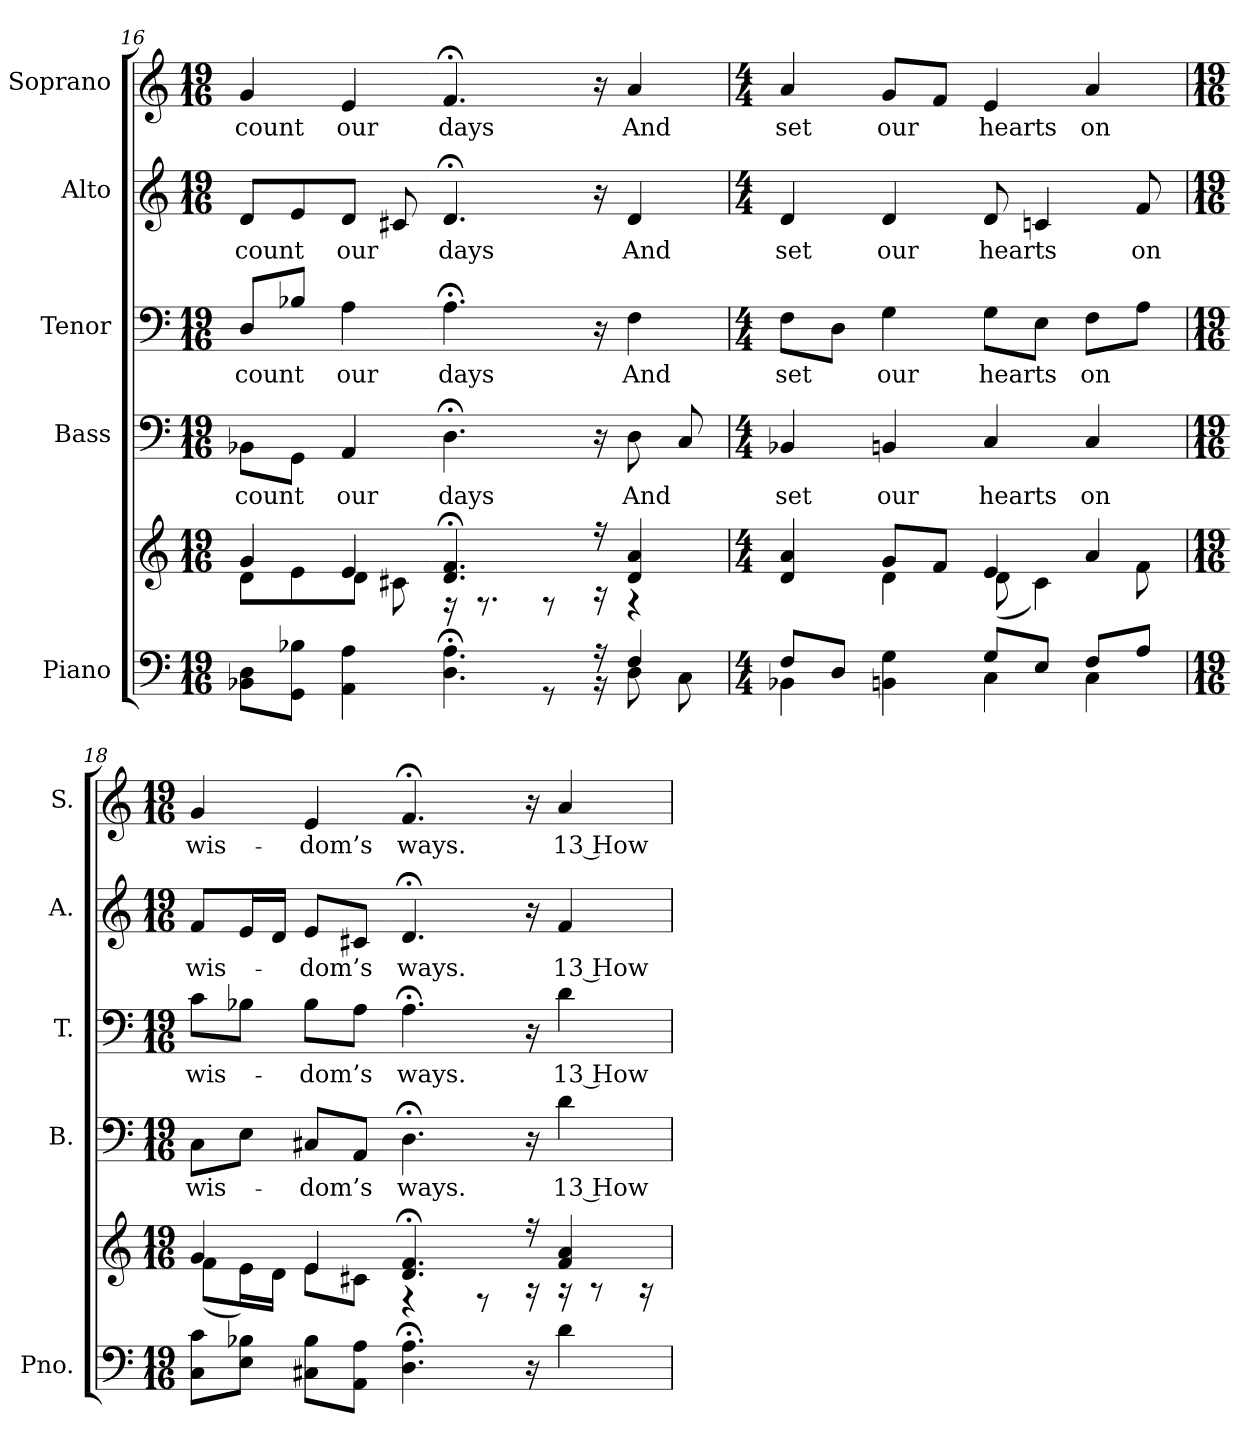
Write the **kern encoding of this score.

**kern	**kern	**kern	**text	**kern	**text	**kern	**text	**kern	**text
*part5	*part5	*part4	*part4	*part3	*part3	*part2	*part2	*part1	*part1
*staff6	*staff5	*staff4	*staff4	*staff3	*staff3	*staff2	*staff2	*staff1	*staff1
*I"Piano	*	*I"Bass	*	*I"Tenor	*	*I"Alto	*	*I"Soprano	*
*I'Pno.	*	*I'B.	*	*I'T.	*	*I'A.	*	*I'S.	*
*clefF4	*clefG2	*clefF4	*	*clefF4	*	*clefG2	*	*clefG2	*
*k[]	*k[]	*k[]	*	*k[]	*	*k[]	*	*k[]	*
*C:	*C:	*C:	*	*C:	*	*C:	*	*C:	*
*M19/16	*M19/16	*M19/16	*	*M19/16	*	*M19/16	*	*M19/16	*
=16	=16	=16	=16	=16	=16	=16	=16	=16	=16
*^	*^	*	*	*	*	*	*	*	*
!	!	!	!	!	!LO:LY:b:color=#000000	!	!	!	!	!	!
!	!	!	!	!	!	!	!LO:LY:b:color=#000000	!	!	!	!
!	!	!	!	!	!	!	!	!	!LO:LY:b:color=#000000	!	!
!	!	!	!	!	!	!	!	!	!	!	!LO:LY:b:color=#000000
8BB-Xi\ 8DiL	2ryy	4gi/	8di\L	8BB-Xi\L	count	8Di/L	count	8di/L	count	4gi/	count
8GGi\ 8B-XiJ	.	.	8ei\	8GGi\J	.	8B-Xi/J	.	8ei/	.	.	.
!	!	!	!	!	!LO:LY:b:color=#000000	!	!	!	!	!	!
!	!	!	!	!	!	!	!LO:LY:b:color=#000000	!	!	!	!
!	!	!	!	!	!	!	!	!	!LO:LY:b:color=#000000	!	!
!	!	!	!	!	!	!	!	!	!	!	!LO:LY:b:color=#000000
4AAi\ 4Ai	.	4ei/	8di\J	4AAi/	our	4Ai\	our	8di/J	our	4ei/	our
.	.	.	8c#Xi\	.	.	.	.	8c#Xi/	.	.	.
!	!	!	!	!	!LO:LY:b:color=#000000	!	!	!	!	!	!
!	!	!	!	!	!	!	!LO:LY:b:color=#000000	!	!	!	!
!	!	!	!	!	!	!	!	!	!LO:LY:b:color=#000000	!	!
!	!	!	!	!	!	!	!	!	!	!	!LO:LY:b:color=#000000
4.Di\; 4.Ai;	4ryy	4.di/; 4.fi;	16r	4.D;i\	days	4.A;i\	days	4.d;i/	days	4.f;i/	days
.	.	.	8.r	.	.	.	.	.	.	.	.
.	8r	.	8r	.	.	.	.	.	.	.	.
16r	16r	16r	16r	16r	.	16r	.	16r	.	16r	.
!	!	!	!	!	!LO:LY:b:color=#000000	!	!	!	!	!	!
!	!	!	!	!	!	!	!LO:LY:b:color=#000000	!	!	!	!
!	!	!	!	!	!	!	!	!	!LO:LY:b:color=#000000	!	!
!	!	!	!	!	!	!	!	!	!	!	!LO:LY:b:color=#000000
4Fi/	8Di\	4di/ 4ai	4r	8Di\	And	4Fi\	And	4di/	And	4ai/	And
.	8Ci\	.	.	8Ci/	.	.	.	.	.	.	.
!!LO:PB:g=z
=17	=17	=17	=17	=17	=17	=17	=17	=17	=17	=17	=17
*M4/4	*	*M4/4	*	*M4/4	*	*M4/4	*	*M4/4	*	*M4/4	*
!	!	!	!	!	!LO:LY:b:color=#000000	!	!	!	!	!	!
!	!	!	!	!	!	!	!LO:LY:b:color=#000000	!	!	!	!
!	!	!	!	!	!	!	!	!	!LO:LY:b:color=#000000	!	!
!	!	!	!	!	!	!	!	!	!	!	!LO:LY:b:color=#000000
8Fi/L	4BB-Xi\	4di/ 4ai	4ryy	4BB-Xi/	set	8Fi\L	set	4di/	set	4ai/	set
8Di/J	.	.	.	.	.	8Di\J	.	.	.	.	.
!	!	!	!	!	!LO:LY:b:color=#000000	!	!	!	!	!	!
!	!	!	!	!	!	!	!LO:LY:b:color=#000000	!	!	!	!
!	!	!	!	!	!	!	!	!	!LO:LY:b:color=#000000	!	!
!	!	!	!	!	!	!	!	!	!	!	!LO:LY:b:color=#000000
4BBni\ 4Gi	4ryy	8gi/L	4di\	4BBni/	our	4Gi\	our	4di/	our	8gi/L	our
.	.	8fi/J	.	.	.	.	.	.	.	8fi/J	.
!	!	!	!	!	!LO:LY:b:color=#000000	!	!	!	!	!	!
!	!	!	!	!	!	!	!LO:LY:b:color=#000000	!	!	!	!
!	!	!	!	!	!	!	!	!	!LO:LY:b:color=#000000	!	!
!	!	!	!	!	!	!	!	!	!	!	!LO:LY:b:color=#000000
8Gi/L	4Ci\	4ei/	(8di\	4Ci/	hearts	8Gi\L	hearts	8di/	hearts	4ei/	hearts
8Ei/J	.	.	4ci\)	.	.	8Ei\J	.	4cni/	.	.	.
!	!	!	!	!	!LO:LY:b:color=#000000	!	!	!	!	!	!
!	!	!	!	!	!	!	!LO:LY:b:color=#000000	!	!	!	!
!	!	!	!	!	!	!	!	!	!	!	!LO:LY:b:color=#000000
8Fi/L	4Ci\	4ai/	.	4Ci/	on	8Fi\L	on	.	.	4ai/	on
!	!	!	!	!	!	!	!	!	!LO:LY:b:color=#000000	!	!
8Ai/J	.	.	8fi\	.	.	8Ai\J	.	8fi/	on	.	.
*v	*v	*	*	*	*	*	*	*	*	*	*
=18	=18	=18	=18	=18	=18	=18	=18	=18	=18	=18
*M19/16	*M19/16	*	*M19/16	*	*M19/16	*	*M19/16	*	*M19/16	*
!	!	!	!	!LO:LY:b:color=#000000	!	!	!	!	!	!
!	!	!	!	!	!	!LO:LY:b:color=#000000	!	!	!	!
!	!	!	!	!	!	!	!	!LO:LY:b:color=#000000	!	!
!	!	!	!	!	!	!	!	!	!	!LO:LY:b:color=#000000
8Ci\ 8ciL	4gi/	(8fi\L	8Ci\L	wis-	8ci\L	wis-	8fi/L	wis-	4gi/	wis-
8Ei\ 8B-XiJ	.	16ei\L)	8Ei\J	.	8B-Xi\J	.	16ei/L	.	.	.
.	.	16di\JJ	.	.	.	.	16di/JJ	.	.	.
!	!	!	!	!LO:LY:b:color=#000000	!	!	!	!	!	!
!	!	!	!	!	!	!LO:LY:b:color=#000000	!	!	!	!
!	!	!	!	!	!	!	!	!LO:LY:b:color=#000000	!	!
!	!	!	!	!	!	!	!	!	!	!LO:LY:b:color=#000000
8C#Xi\ 8B-iL	4ei/	8ei\L	8C#Xi/L	-dom’s	8B-i\L	-dom’s	8ei/L	-dom’s	4ei/	-dom’s
8AAi\ 8AiJ	.	8c#Xi\J	8AAi/J	.	8Ai\J	.	8c#Xi/J	.	.	.
!	!	!	!	!LO:LY:b:color=#000000	!	!	!	!	!	!
!	!	!	!	!	!	!LO:LY:b:color=#000000	!	!	!	!
!	!	!	!	!	!	!	!	!LO:LY:b:color=#000000	!	!
!	!	!	!	!	!	!	!	!	!	!LO:LY:b:color=#000000
4.Di\; 4.Ai;	4.di/; 4.fi;	4r	4.D;i\	ways.	4.A;i\	ways.	4.d;i/	ways.	4.f;i/	ways.
.	.	8r	.	.	.	.	.	.	.	.
16r	16r	16r	16r	.	16r	.	16r	.	16r	.
!	!	!	!	!LO:LY:b:color=#000000	!	!	!	!	!	!
!	!	!	!	!	!	!LO:LY:b:color=#000000	!	!	!	!
!	!	!	!	!	!	!	!	!LO:LY:b:color=#000000	!	!
!	!	!	!	!	!	!	!	!	!	!LO:LY:b:color=#000000
4di\	4fi/ 4ai	16r	4di\	13 How	4di\	13 How	4fi/	13 How	4ai/	13 How
.	.	8r	.	.	.	.	.	.	.	.
.	.	16r	.	.	.	.	.	.	.	.
*	*v	*v	*	*	*	*	*	*	*	*
=	=	=	=	=	=	=	=	=	=
*-	*-	*-	*-	*-	*-	*-	*-	*-	*-
